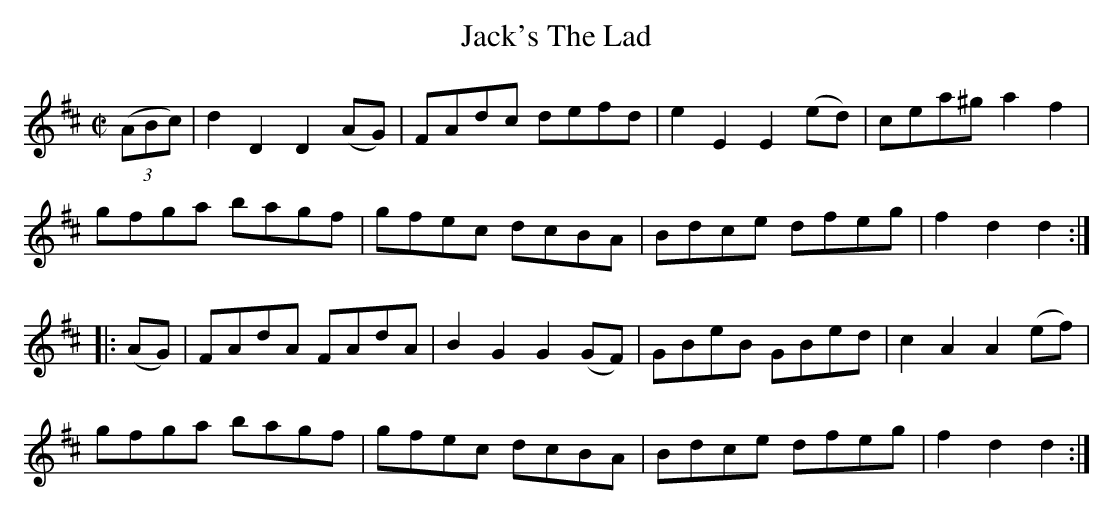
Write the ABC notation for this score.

X:1
T: Jack's The Lad
M: C|
L: 1/8
K: D
   ((3ABc) | d2 D2 D2 (AG) | FAdc   defd   | e2 E2 E2 (ed) | cea^g a2  f2  |
             gfga   bagf   | gfec   dcBA   | Bdce   dfeg   | f2 d2 d2     :|
|:  (AG)   | FAdA   FAdA   | B2 G2 G2 (GF) | GBeB   GBed   | c2 A2 A2 (ef) |
             gfga   bagf   | gfec   dcBA   | Bdce   dfeg   | f2 d2 d2     :|
